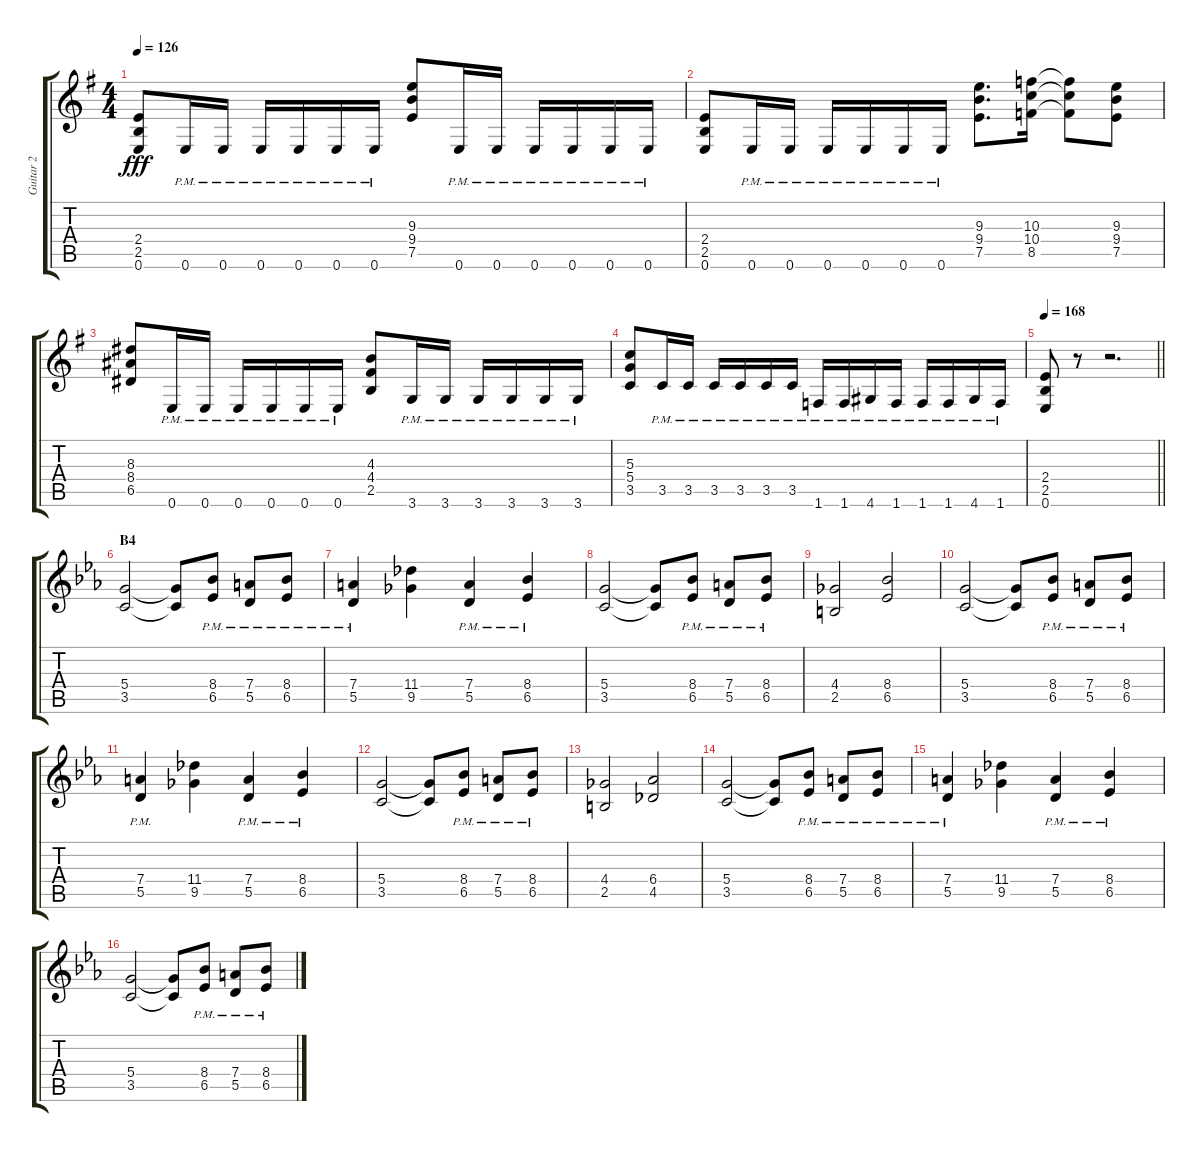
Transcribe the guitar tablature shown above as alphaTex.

\track ("Guitar 2" "Guitar 2") {instrument distortionguitar}
\staff {score tabs}
\tuning (E4 B3 G3 D3 A2 E2) {hide}
\ts (4 4)
\tempo 126
\clef g2
\ks eminor
(2.4 2.5 0.6).8{dy fff} 0.6{pm}.16 0.6{pm}.16 0.6{pm}.16 0.6{pm}.16 0.6{pm}.16 0.6{pm}.16 (9.3 9.4 7.5).8 0.6{pm}.16 0.6{pm}.16 0.6{pm}.16 0.6{pm}.16 0.6{pm}.16 0.6{pm}.16 |
(2.4 2.5 0.6).8 0.6{pm}.16 0.6{pm}.16 0.6{pm}.16 0.6{pm}.16 0.6{pm}.16 0.6{pm}.16 (9.3 9.4 7.5).8{d} (10.3 10.4 8.5).16 (10.3{t} 10.4{t} 8.5{t}).8 (9.3 9.4 7.5).8 |
(8.3 8.4 6.5).8 0.6{pm}.16 0.6{pm}.16 0.6{pm}.16 0.6{pm}.16 0.6{pm}.16 0.6{pm}.16 (4.3 4.4 2.5).8 3.6{pm}.16 3.6{pm}.16 3.6{pm}.16 3.6{pm}.16 3.6{pm}.16 3.6{pm}.16 |
(5.3 5.4 3.5).8 3.5{pm}.16 3.5{pm}.16 3.5{pm}.16 3.5{pm}.16 3.5{pm}.16 3.5{pm}.16 1.6{pm}.16 1.6{pm}.16 4.6{pm}.16 1.6{pm}.16 1.6{pm}.16 1.6{pm}.16 4.6{pm}.16 1.6{pm}.16 |
\tempo 168
\barLineRight lightlight
(2.4 2.5 0.6).8 r.8 r.2{d} |
\section ("" "B4")
\ks cminor
(5.4 3.5).2 (5.4{t} 3.5{t}).8 (8.4{pm} 6.5{pm}).8 (7.4{pm} 5.5{pm}).8 (8.4{pm} 6.5{pm}).8 |
(7.4{pm} 5.5{pm}).4 (11.4 9.5).4 (7.4{pm} 5.5{pm}).4 (8.4{pm} 6.5{pm}).4 |
(5.4 3.5).2 (5.4{t} 3.5{t}).8 (8.4{pm} 6.5{pm}).8 (7.4{pm} 5.5{pm}).8 (8.4{pm} 6.5{pm}).8 |
(4.4 2.5).2 (8.4 6.5).2 |
(5.4 3.5).2 (5.4{t} 3.5{t}).8 (8.4{pm} 6.5{pm}).8 (7.4{pm} 5.5{pm}).8 (8.4{pm} 6.5{pm}).8 |
(7.4{pm} 5.5{pm}).4 (11.4 9.5).4 (7.4{pm} 5.5{pm}).4 (8.4{pm} 6.5{pm}).4 |
(5.4 3.5).2 (5.4{t} 3.5{t}).8 (8.4{pm} 6.5{pm}).8 (7.4{pm} 5.5{pm}).8 (8.4{pm} 6.5{pm}).8 |
(4.4 2.5).2 (6.4 4.5).2 |
(5.4 3.5).2 (5.4{t} 3.5{t}).8 (8.4{pm} 6.5{pm}).8 (7.4{pm} 5.5{pm}).8 (8.4{pm} 6.5{pm}).8 |
(7.4{pm} 5.5{pm}).4 (11.4 9.5).4 (7.4{pm} 5.5{pm}).4 (8.4{pm} 6.5{pm}).4 |
(5.4 3.5).2 (5.4{t} 3.5{t}).8 (8.4{pm} 6.5{pm}).8 (7.4{pm} 5.5{pm}).8 (8.4{pm} 6.5{pm}).8
